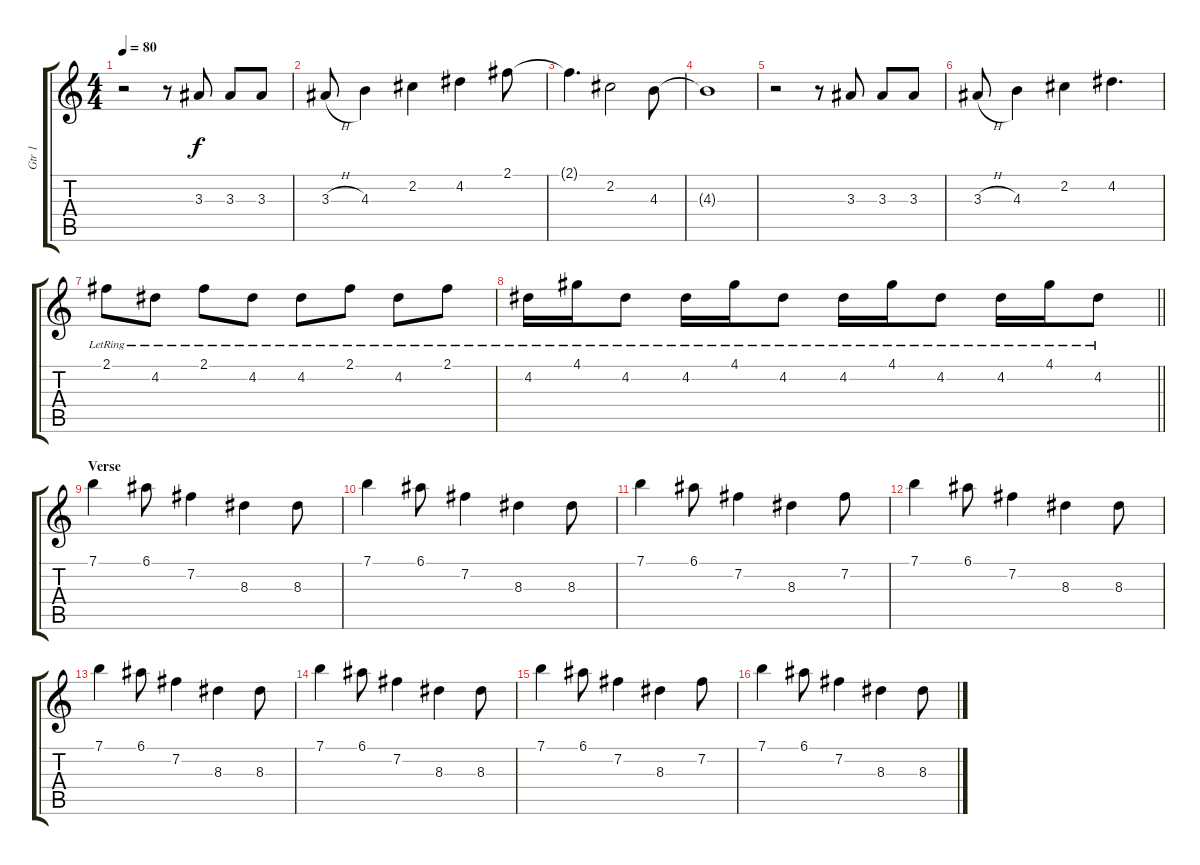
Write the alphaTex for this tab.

\track ("Gtr 1" "Gtr 1") {instrument overdrivenguitar}
\staff {score tabs}
\tuning (E4 B3 G3 D3 A2 E2) {hide}
\ts (4 4)
\tempo 80
\clef g2
\ks c
r.2{dy f} r.8 3.3.8 3.3.8 3.3.8 |
3.3{h}.8 4.3.4 2.2.4 4.2.4 2.1.8 |
2.1{t}.4{d} 2.2.2 4.3.8 |
4.3{t}.1 |
r.2 r.8 3.3.8 3.3.8 3.3.8 |
3.3{h}.8 4.3.4 2.2.4 4.2.4{d} |
2.1{lr}.8 4.2{lr}.8 2.1{lr}.8 4.2{lr}.8 4.2{lr}.8 2.1{lr}.8 4.2{lr}.8 2.1{lr}.8 |
\barLineRight lightlight
4.2{lr}.16 4.1{lr}.16 4.2{lr}.8 4.2{lr}.16 4.1{lr}.16 4.2{lr}.8 4.2{lr}.16 4.1{lr}.16 4.2{lr}.8 4.2{lr}.16 4.1{lr}.16 4.2{lr}.8 |
\section ("" "Verse")
7.1.4 6.1.8 7.2.4 8.3.4 8.3.8 |
7.1.4 6.1.8 7.2.4 8.3.4 8.3.8 |
7.1.4 6.1.8 7.2.4 8.3.4 7.2.8 |
7.1.4 6.1.8 7.2.4 8.3.4 8.3.8 |
7.1.4 6.1.8 7.2.4 8.3.4 8.3.8 |
7.1.4 6.1.8 7.2.4 8.3.4 8.3.8 |
7.1.4 6.1.8 7.2.4 8.3.4 7.2.8 |
7.1.4 6.1.8 7.2.4 8.3.4 8.3.8
